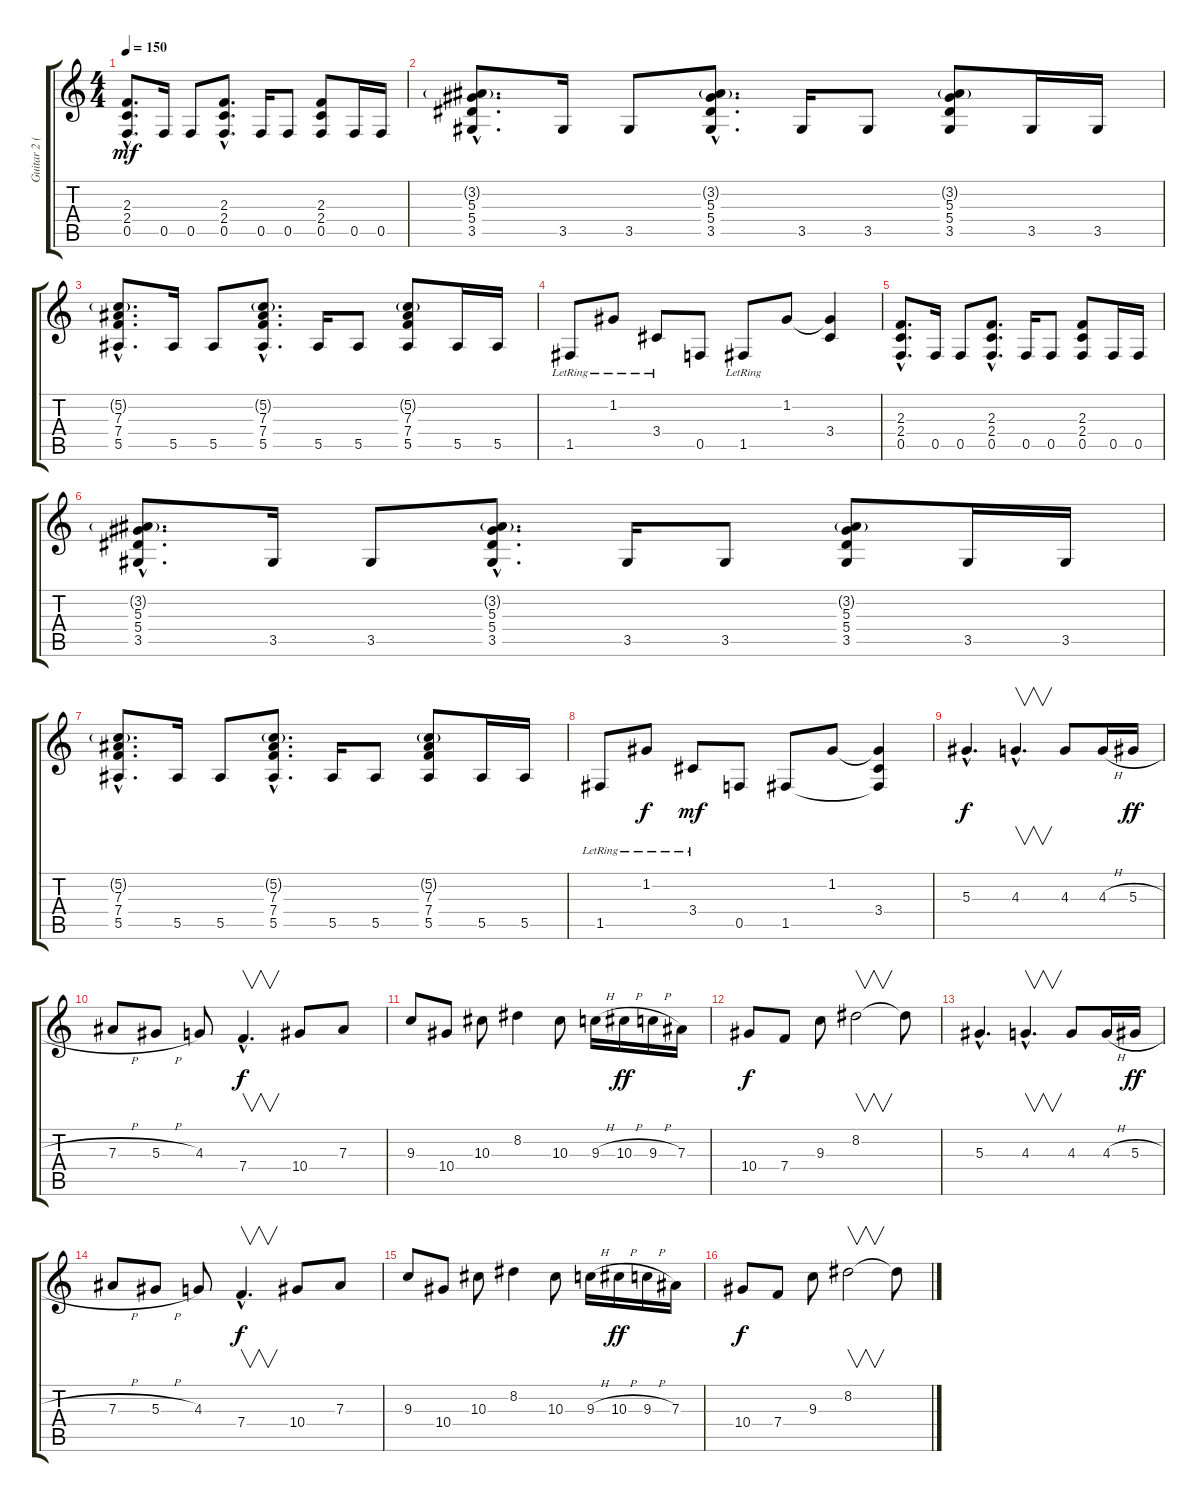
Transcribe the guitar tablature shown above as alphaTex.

\track ("Guitar 2 (Lead)" "Guitar 2 (") {instrument distortionguitar}
\staff {score tabs}
\tuning (C4 G3 Eb3 Bb2 F2 C2) {hide}
\ts (4 4)
\tempo 150
\clef g2
\ks c
(2.3{hac} 2.4{hac} 0.5{hac}).8{d dy mf} 0.5.16 0.5.8 (2.3{hac} 2.4{hac} 0.5{hac}).8{d} 0.5.16 0.5.8 (2.3 2.4 0.5).8 0.5.16 0.5.16 |
(3.2{g hac} 5.3{hac} 5.4{hac} 3.5{hac}).8{d} 3.5.16 3.5.8 (3.2{g hac} 5.3{hac} 5.4{hac} 3.5{hac}).8{d} 3.5.16 3.5.8 (3.2{g} 5.3 5.4 3.5).8 3.5.16 3.5.16 |
(5.2{g hac} 7.3{hac} 7.4{hac} 5.5{hac}).8{d} 5.5.16 5.5.8 (5.2{g hac} 7.3{hac} 7.4{hac} 5.5{hac}).8{d} 5.5.16 5.5.8 (5.2{g} 7.3 7.4 5.5).8 5.5.16 5.5.16 |
1.5{lr}.8 1.2{lr}.8 3.4{lr}.8 0.5.8 1.5{lr}.8 1.2.8 (1.2{t} 3.4).4 |
(2.3{hac} 2.4{hac} 0.5{hac}).8{d} 0.5.16 0.5.8 (2.3{hac} 2.4{hac} 0.5{hac}).8{d} 0.5.16 0.5.8 (2.3 2.4 0.5).8 0.5.16 0.5.16 |
(3.2{g hac} 5.3{hac} 5.4{hac} 3.5{hac}).8{d} 3.5.16 3.5.8 (3.2{g hac} 5.3{hac} 5.4{hac} 3.5{hac}).8{d} 3.5.16 3.5.8 (3.2{g} 5.3 5.4 3.5).8 3.5.16 3.5.16 |
(5.2{g hac} 7.3{hac} 7.4{hac} 5.5{hac}).8{d} 5.5.16 5.5.8 (5.2{g hac} 7.3{hac} 7.4{hac} 5.5{hac}).8{d} 5.5.16 5.5.8 (5.2{g} 7.3 7.4 5.5).8 5.5.16 5.5.16 |
1.5{lr}.8 1.2{lr}.8{dy f} 3.4{lr}.8{dy mf} 0.5.8 1.5.8 1.2.8 (1.2{t} 3.4 1.5{t}).4 |
5.3{hac}.4{d dy f} 4.3{hac}.4{v d} 4.3.8 4.3{h}.16 5.3{h}.16{dy ff} |
7.3{h}.8 5.3{h}.8 4.3.8 7.4{hac}.4{v d dy f} 10.4.8 7.3.8 |
9.3.8 10.4.8 10.3.8 8.2.4 10.3.8 9.3{h}.16 10.3{h}.16{dy ff} 9.3{h}.16 7.3.16 |
10.4.8{dy f} 7.4.8 9.3.8 8.2.2{v} 8.2{t}.8 |
5.3{hac}.4{d} 4.3{hac}.4{v d} 4.3.8 4.3{h}.16 5.3{h}.16{dy ff} |
7.3{h}.8 5.3{h}.8 4.3.8 7.4{hac}.4{v d dy f} 10.4.8 7.3.8 |
9.3.8 10.4.8 10.3.8 8.2.4 10.3.8 9.3{h}.16 10.3{h}.16{dy ff} 9.3{h}.16 7.3.16 |
10.4.8{dy f} 7.4.8 9.3.8 8.2.2{v} 8.2{t}.8
